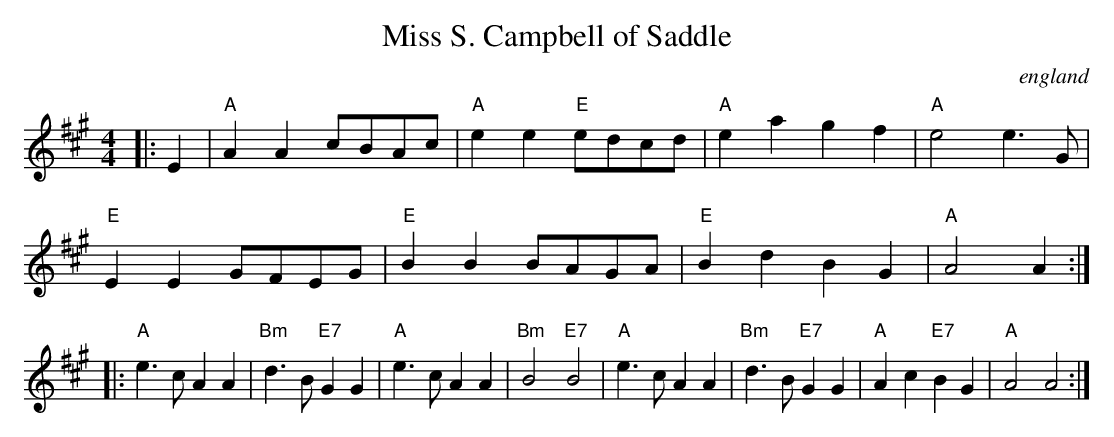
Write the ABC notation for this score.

X:1
T:Miss S. Campbell of Saddle
O:england
M:4/4
L:1/4
K:A
|:E|"A"AA c/2B/2A/2c/2|"A"ee "E"e/2d/2c/2d/2|"A"ea gf|"A"e2 e3/2G/2|
"E"EE G/2F/2E/2G/2|"E"BB B/2A/2G/2A/2|"E"Bd BG|"A"A2 A::
"A"e3/2c/2 AA|"Bm"d3/2B/2 "E7"GG|"A"e3/2c/2 AA|"Bm"B2 "E7"B2|"A"e3/2c/2 AA|\
"Bm"d3/2B/2 "E7"GG|"A"Ac "E7"BG|"A"A2 A2:|
